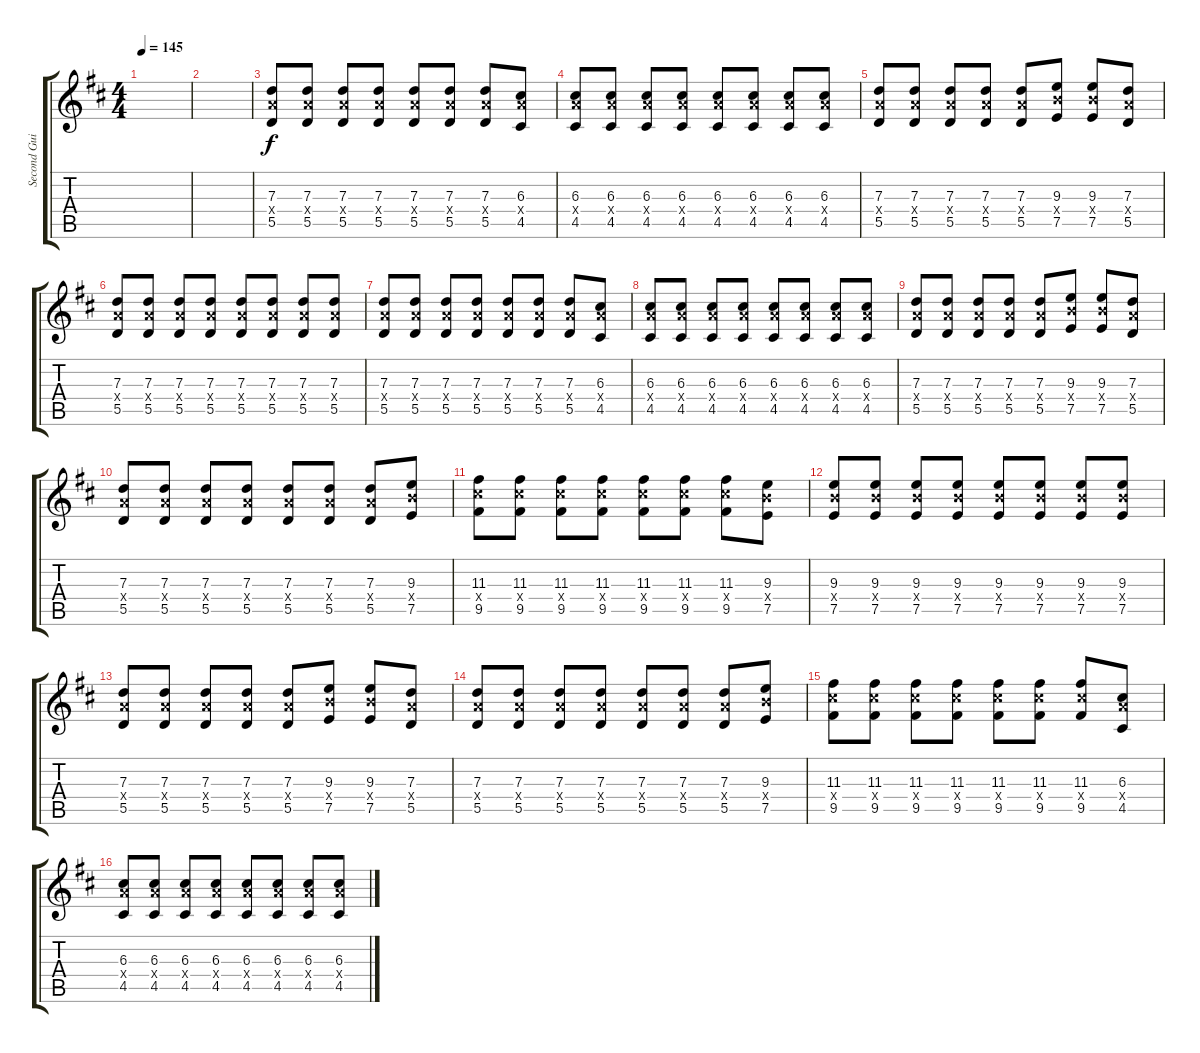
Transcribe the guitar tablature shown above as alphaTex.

\track ("Second Guitar - Simon Neil" "Second Gui") {instrument overdrivenguitar}
\staff {score tabs}
\tuning (E4 B3 G3 D3 A2 D2) {hide}
\ts (4 4)
\tempo 145
\clef g2
\ks d
|
|
(7.3 7.4{x} 5.5).8 (7.3 7.4{x} 5.5).8 (7.3 7.4{x} 5.5).8 (7.3 7.4{x} 5.5).8 (7.3 7.4{x} 5.5).8 (7.3 7.4{x} 5.5).8 (7.3 7.4{x} 5.5).8 (6.3 7.4{x} 4.5).8 |
(6.3 7.4{x} 4.5).8 (6.3 7.4{x} 4.5).8 (6.3 7.4{x} 4.5).8 (6.3 7.4{x} 4.5).8 (6.3 7.4{x} 4.5).8 (6.3 7.4{x} 4.5).8 (6.3 7.4{x} 4.5).8 (6.3 7.4{x} 4.5).8 |
(7.3 7.4{x} 5.5).8 (7.3 7.4{x} 5.5).8 (7.3 7.4{x} 5.5).8 (7.3 7.4{x} 5.5).8 (7.3 7.4{x} 5.5).8 (9.3 9.4{x} 7.5).8 (9.3 9.4{x} 7.5).8 (7.3 7.4{x} 5.5).8 |
(7.3 7.4{x} 5.5).8 (7.3 7.4{x} 5.5).8 (7.3 7.4{x} 5.5).8 (7.3 7.4{x} 5.5).8 (7.3 7.4{x} 5.5).8 (7.3 7.4{x} 5.5).8 (7.3 7.4{x} 5.5).8 (7.3 7.4{x} 5.5).8 |
(7.3 7.4{x} 5.5).8 (7.3 7.4{x} 5.5).8 (7.3 7.4{x} 5.5).8 (7.3 7.4{x} 5.5).8 (7.3 7.4{x} 5.5).8 (7.3 7.4{x} 5.5).8 (7.3 7.4{x} 5.5).8 (6.3 7.4{x} 4.5).8 |
(6.3 7.4{x} 4.5).8 (6.3 7.4{x} 4.5).8 (6.3 7.4{x} 4.5).8 (6.3 7.4{x} 4.5).8 (6.3 7.4{x} 4.5).8 (6.3 7.4{x} 4.5).8 (6.3 7.4{x} 4.5).8 (6.3 7.4{x} 4.5).8 |
(7.3 7.4{x} 5.5).8 (7.3 7.4{x} 5.5).8 (7.3 7.4{x} 5.5).8 (7.3 7.4{x} 5.5).8 (7.3 7.4{x} 5.5).8 (9.3 9.4{x} 7.5).8 (9.3 9.4{x} 7.5).8 (7.3 7.4{x} 5.5).8 |
(7.3 7.4{x} 5.5).8 (7.3 7.4{x} 5.5).8 (7.3 7.4{x} 5.5).8 (7.3 7.4{x} 5.5).8 (7.3 7.4{x} 5.5).8 (7.3 7.4{x} 5.5).8 (7.3 7.4{x} 5.5).8 (9.3 9.4{x} 7.5).8 |
(11.3 11.4{x} 9.5).8 (11.3 11.4{x} 9.5).8 (11.3 11.4{x} 9.5).8 (11.3 11.4{x} 9.5).8 (11.3 11.4{x} 9.5).8 (11.3 11.4{x} 9.5).8 (11.3 11.4{x} 9.5).8 (9.3 9.4{x} 7.5).8 |
(9.3 9.4{x} 7.5).8 (9.3 9.4{x} 7.5).8 (9.3 9.4{x} 7.5).8 (9.3 9.4{x} 7.5).8 (9.3 9.4{x} 7.5).8 (9.3 9.4{x} 7.5).8 (9.3 9.4{x} 7.5).8 (9.3 9.4{x} 7.5).8 |
(7.3 7.4{x} 5.5).8 (7.3 7.4{x} 5.5).8 (7.3 7.4{x} 5.5).8 (7.3 7.4{x} 5.5).8 (7.3 7.4{x} 5.5).8 (9.3 9.4{x} 7.5).8 (9.3 9.4{x} 7.5).8 (7.3 7.4{x} 5.5).8 |
(7.3 7.4{x} 5.5).8 (7.3 7.4{x} 5.5).8 (7.3 7.4{x} 5.5).8 (7.3 7.4{x} 5.5).8 (7.3 7.4{x} 5.5).8 (7.3 7.4{x} 5.5).8 (7.3 7.4{x} 5.5).8 (9.3 9.4{x} 7.5).8 |
(11.3 11.4{x} 9.5).8 (11.3 11.4{x} 9.5).8 (11.3 11.4{x} 9.5).8 (11.3 11.4{x} 9.5).8 (11.3 11.4{x} 9.5).8 (11.3 11.4{x} 9.5).8 (11.3 11.4{x} 9.5).8 (6.3 7.4{x} 4.5).8 |
(6.3 7.4{x} 4.5).8 (6.3 7.4{x} 4.5).8 (6.3 7.4{x} 4.5).8 (6.3 7.4{x} 4.5).8 (6.3 7.4{x} 4.5).8 (6.3 7.4{x} 4.5).8 (6.3 7.4{x} 4.5).8 (6.3 7.4{x} 4.5).8
